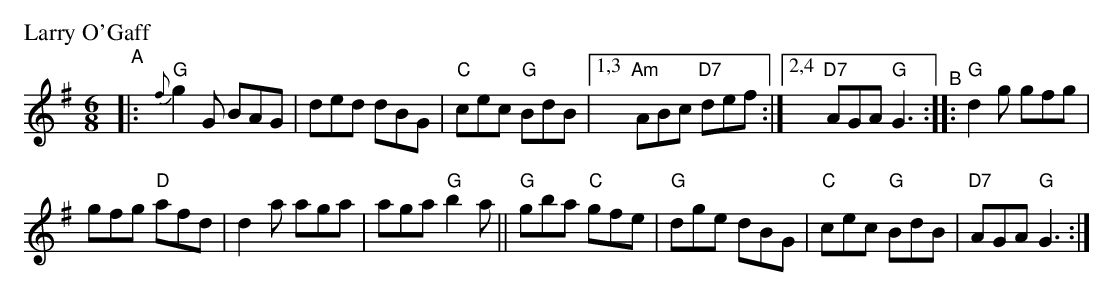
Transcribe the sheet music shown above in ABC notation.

X:1
P: Larry O'Gaff
M: 6/8
L: 1/8
K: G
"^A"|:\
"G"{f}g2G BAG | ded dBG | "C"cec "G"BdB |[1,3 "Am"ABc "D7"def :|[2,4 "D7"AGA "G"G3 "^B" :: "G"d2g gfg |
gfg "D"afd | d2a aga | aga "G"b2a || "G"gba "C"gfe | "G"dge dBG | "C"cec "G"BdB | "D7"AGA "G"G3 :|
